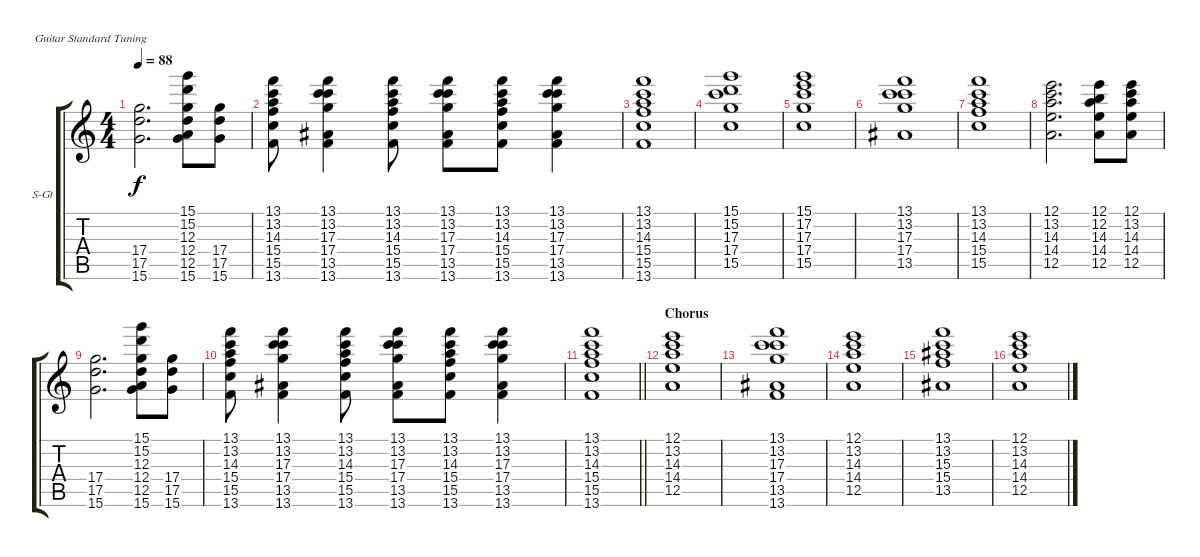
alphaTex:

\bracketExtendMode groupsimilarinstruments
\firstSystemTrackNameOrientation horizontal
\otherSystemsTrackNameOrientation horizontal
\track ("Strings" "S-Gt") {instrument stringensemble2}
\staff {score tabs}
\tuning (E4 B3 G3 D3 A2 E2)
\displaytranspose 12
\ts (4 4)
\tempo 88
\clef g2
\ks c
(17.4 17.5 15.6).2{d dy f} (15.1 15.2 12.3 12.4 12.5 15.6).8 (17.4 17.5 15.6).8 |
(13.1 13.2 14.3 15.4 15.5 13.6).8 (13.1 13.2 17.3 17.4 13.5 13.6).4 (13.1 13.2 14.3 15.4 15.5 13.6).8 (13.1 13.2 17.3 17.4 13.5 13.6).8 (13.1 13.2 14.3 15.4 15.5 13.6).8 (13.1 13.2 17.3 17.4 13.5 13.6).4 |
(13.1 13.2 14.3 15.4 15.5 13.6).1 |
(15.1 15.2 17.3 17.4 15.5).1 |
(15.1 17.2 17.3 17.4 15.5).1 |
(13.1 13.2 17.3 17.4 13.5).1 |
(13.1 13.2 14.3 15.4 15.5).1 |
(12.1 13.2 14.3 14.4 12.5).2{d} (12.1 12.2 14.3 14.4 12.5).8 (12.1 13.2 14.3 14.4 12.5).8 |
(17.4 17.5 15.6).2{d} (15.1 15.2 12.3 12.4 12.5 15.6).8 (17.4 17.5 15.6).8 |
(13.1 13.2 14.3 15.4 15.5 13.6).8 (13.1 13.2 17.3 17.4 13.5 13.6).4 (13.1 13.2 14.3 15.4 15.5 13.6).8 (13.1 13.2 17.3 17.4 13.5 13.6).8 (13.1 13.2 14.3 15.4 15.5 13.6).8 (13.1 13.2 17.3 17.4 13.5 13.6).4 |
\barLineRight lightlight
(13.1 13.2 14.3 15.4 15.5 13.6).1 |
\section ("" "Chorus")
(12.1 13.2 14.3 14.4 12.5).1 |
(13.1 13.2 17.3 17.4 13.5 13.6).1 |
(12.1 13.2 14.3 14.4 12.5).1 |
(13.1 13.2 15.3 15.4 13.5).1 |
(12.1 13.2 14.3 14.4 12.5).1
